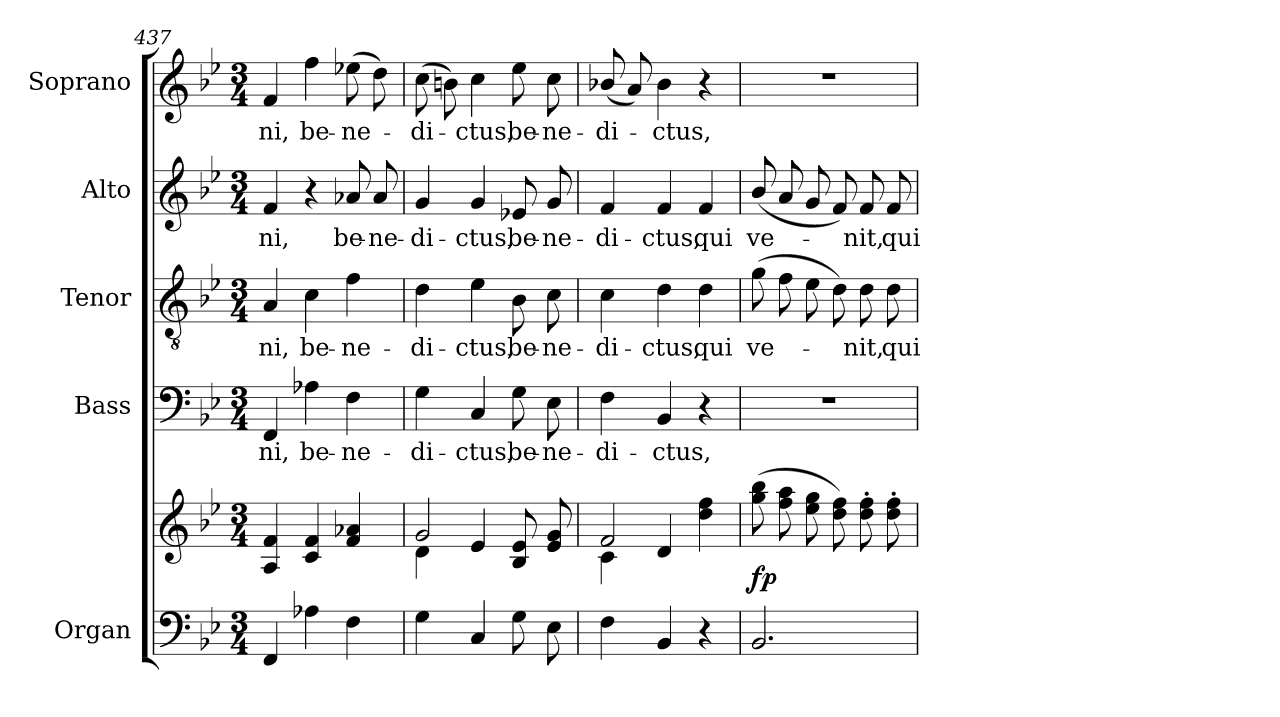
**kern	**kern	**dynam	**kern	**text	**kern	**text	**kern	**text	**kern	**text
*part5	*part5	*part5	*part4	*part4	*part3	*part3	*part2	*part2	*part1	*part1
*staff6	*staff5	*staff5/6	*staff4	*staff4	*staff3	*staff3	*staff2	*staff2	*staff1	*staff1
*I"Organ	*	*	*I"Bass	*	*I"Tenor	*	*I"Alto	*	*I"Soprano	*
*I'Org.	*	*	*I'B.	*	*I'T.	*	*I'A.	*	*I'S.	*
*clefF4	*clefG2	*	*clefF4	*	*clefGv2	*	*clefG2	*	*clefG2	*
*	*	*	*	*	*ITrd7c12	*	*	*	*	*
*k[b-e-]	*k[b-e-]	*	*k[b-e-]	*	*k[b-e-]	*	*k[b-e-]	*	*k[b-e-]	*
*B-:	*B-:	*	*B-:	*	*B-:	*	*B-:	*	*B-:	*
*M3/4	*M3/4	*	*M3/4	*	*M3/4	*	*M3/4	*	*M3/4	*
=437	=437	=437	=437	=437	=437	=437	=437	=437	=437	=437
!	!	!	!	!LO:LY:b:color=#000000	!	!	!	!	!	!
!	!	!	!	!	!	!LO:LY:b:color=#000000	!	!	!	!
!	!	!	!	!	!	!	!	!LO:LY:b:color=#000000	!	!
!	!	!	!	!	!	!	!	!	!	!LO:LY:b:color=#000000
4FFi/	4Ai/ 4fi	.	4FFi/	-ni,	4AAi/	-ni,	4fi/	-ni,	4fi/	-ni,
!	!	!	!	!LO:LY:b:color=#000000	!	!	!	!	!	!
!	!	!	!	!	!	!LO:LY:b:color=#000000	!	!	!	!
!	!	!	!	!	!	!	!	!	!	!LO:LY:b:color=#000000
4A-Xi\	4ci/ 4fi	.	4A-Xi\	be-	4Ci\	be-	4r	.	4ffi\	be-
!	!	!	!	!LO:LY:b:color=#000000	!	!	!	!	!	!
!	!	!	!	!	!	!LO:LY:b:color=#000000	!	!	!	!
!	!	!	!	!	!	!	!	!LO:LY:b:color=#000000	!	!
!	!	!	!	!	!	!	!	!	!	!LO:LY:b:color=#000000
4Fi\	4fi/ 4a-Xi	.	4Fi\	-ne-	4Fi\	-ne-	8a-Xi/	be-	(8ee-Xi\	-ne-
!	!	!	!	!	!	!	!	!LO:LY:b:color=#000000	!	!
.	.	.	.	.	.	.	8a-i/	-ne-	8ddi\)	.
=438	=438	=438	=438	=438	=438	=438	=438	=438	=438	=438
*	*^	*	*	*	*	*	*	*	*	*
!	!	!	!	!	!LO:LY:b:color=#000000	!	!	!	!	!	!
!	!	!	!	!	!	!	!LO:LY:b:color=#000000	!	!	!	!
!	!	!	!	!	!	!	!	!	!LO:LY:b:color=#000000	!	!
!	!	!	!	!	!	!	!	!	!	!	!LO:LY:b:color=#000000
4Gi\	2gi/	4di\	.	4Gi\	-di-	4Di\	-di-	4gi/	-di-	(8cci\	-di-
.	.	.	.	.	.	.	.	.	.	8bni\)	.
!	!	!	!	!	!LO:LY:b:color=#000000	!	!	!	!	!	!
!	!	!	!	!	!	!	!LO:LY:b:color=#000000	!	!	!	!
!	!	!	!	!	!	!	!	!	!LO:LY:b:color=#000000	!	!
!	!	!	!	!	!	!	!	!	!	!	!LO:LY:b:color=#000000
4Ci/	.	4e-i/	.	4Ci/	-ctus,	4E-i\	-ctus,	4gi/	-ctus,	4cci\	-ctus,
!	!	!	!	!	!LO:LY:b:color=#000000	!	!	!	!	!	!
!	!	!	!	!	!	!	!LO:LY:b:color=#000000	!	!	!	!
!	!	!	!	!	!	!	!	!	!LO:LY:b:color=#000000	!	!
!	!	!	!	!	!	!	!	!	!	!	!LO:LY:b:color=#000000
8Gi\	8B-i/ 8e-i	4ryy	.	8Gi\	be-	8BB-i\	be-	8e-Xi/	be-	8ee-i\	be-
!	!	!	!	!	!LO:LY:b:color=#000000	!	!	!	!	!	!
!	!	!	!	!	!	!	!LO:LY:b:color=#000000	!	!	!	!
!	!	!	!	!	!	!	!	!	!LO:LY:b:color=#000000	!	!
!	!	!	!	!	!	!	!	!	!	!	!LO:LY:b:color=#000000
8E-i\	8e-i/ 8gi	.	.	8E-i\	-ne-	8Ci\	-ne-	8gi/	-ne-	8cci\	-ne-
=439	=439	=439	=439	=439	=439	=439	=439	=439	=439	=439	=439
!	!	!	!	!	!LO:LY:b:color=#000000	!	!	!	!	!	!
!	!	!	!	!	!	!	!LO:LY:b:color=#000000	!	!	!	!
!	!	!	!	!	!	!	!	!	!LO:LY:b:color=#000000	!	!
!	!	!	!	!	!	!	!	!	!	!	!LO:LY:b:color=#000000
4Fi\	2fi/	4ci\	.	4Fi\	-di-	4Ci\	-di-	4fi/	-di-	(8b-Xi/	-di-
.	.	.	.	.	.	.	.	.	.	8ai/)	.
!	!	!	!	!	!LO:LY:b:color=#000000	!	!	!	!	!	!
!	!	!	!	!	!	!	!LO:LY:b:color=#000000	!	!	!	!
!	!	!	!	!	!	!	!	!	!LO:LY:b:color=#000000	!	!
!	!	!	!	!	!	!	!	!	!	!	!LO:LY:b:color=#000000
4BB-i/	.	4di/	.	4BB-i/	-ctus,	4Di\	-ctus,	4fi/	-ctus,	4b-i\	-ctus,
!	!	!	!	!	!	!	!LO:LY:b:color=#000000	!	!	!	!
!	!	!	!	!	!	!	!	!	!LO:LY:b:color=#000000	!	!
4r	4ddi\ 4ffi	4ryy	.	4r	.	4Di\	qui	4fi/	qui	4r	.
=440	=440	=440	=440	=440	=440	=440	=440	=440	=440	=440	=440
!	!	!	!	!LO:N:vis=1	!	!	!	!	!	!	!
*	*v	*v	*	*	*	*	*	*	*	*	*
*	*^	*	*	*	*	*	*	*	*	*
!	!	!	!	!	!	!	!LO:LY:b:color=#000000	!	!	!	!
*	*v	*v	*	*	*	*	*	*	*	*	*
*	*^	*	*	*	*	*	*	*	*	*
!	!	!	!	!	!	!	!	!	!LO:LY:b:color=#000000	!LO:N:vis=1	!
*	*v	*v	*	*	*	*	*	*	*	*	*
2.BB-i/	(8ggi\ 8bb-i	fp	2.r	.	(8Gi\	ve-	(8b-i/	ve-	2.r	.
.	8ffi\ 8aai	.	.	.	8Fi\	.	8ai/	.	.	.
.	8ee-i\ 8ggi	.	.	.	8E-i\	.	8gi/	.	.	.
.	8ddi\ 8ffi)	.	.	.	8Di\)	.	8fi/)	.	.	.
!	!	!	!	!	!	!LO:LY:b:color=#000000	!	!	!	!
!	!	!	!	!	!	!	!	!LO:LY:b:color=#000000	!	!
.	8ddi\' 8ffi'	.	.	.	8Di\	-nit,	8fi/	-nit,	.	.
!	!	!	!	!	!	!LO:LY:b:color=#000000	!	!	!	!
!	!	!	!	!	!	!	!	!LO:LY:b:color=#000000	!	!
.	8ddi\' 8ffi'	.	.	.	8Di\	qui	8fi/	qui	.	.
=	=	=	=	=	=	=	=	=	=	=
*-	*-	*-	*-	*-	*-	*-	*-	*-	*-	*-
